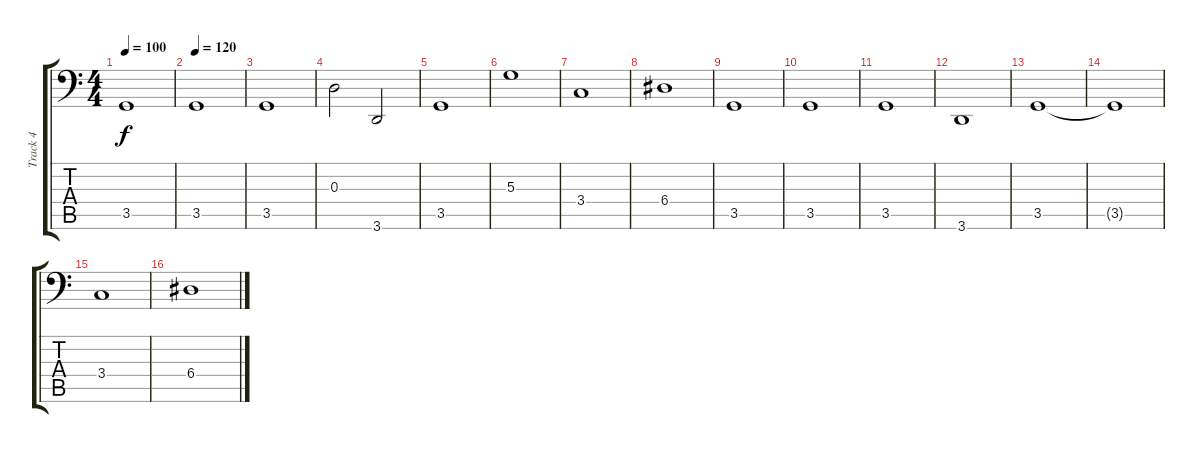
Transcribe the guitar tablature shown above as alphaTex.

\track ("Track 4" "Track 4") {instrument electricbassfinger}
\staff {score tabs}
\tuning (C3 G2 D2 A1 E1 B0) {hide}
\ts (4 4)
\tempo 100
\clef f4
\ks c
3.5.1{dy f} |
\tempo 120
3.5.1 |
3.5.1 |
0.3.2 3.6.2 |
3.5.1 |
5.3.1 |
3.4.1 |
6.4.1 |
3.5.1 |
3.5.1 |
3.5.1 |
3.6.1 |
3.5.1 |
3.5{t}.1 |
3.4.1 |
6.4.1
